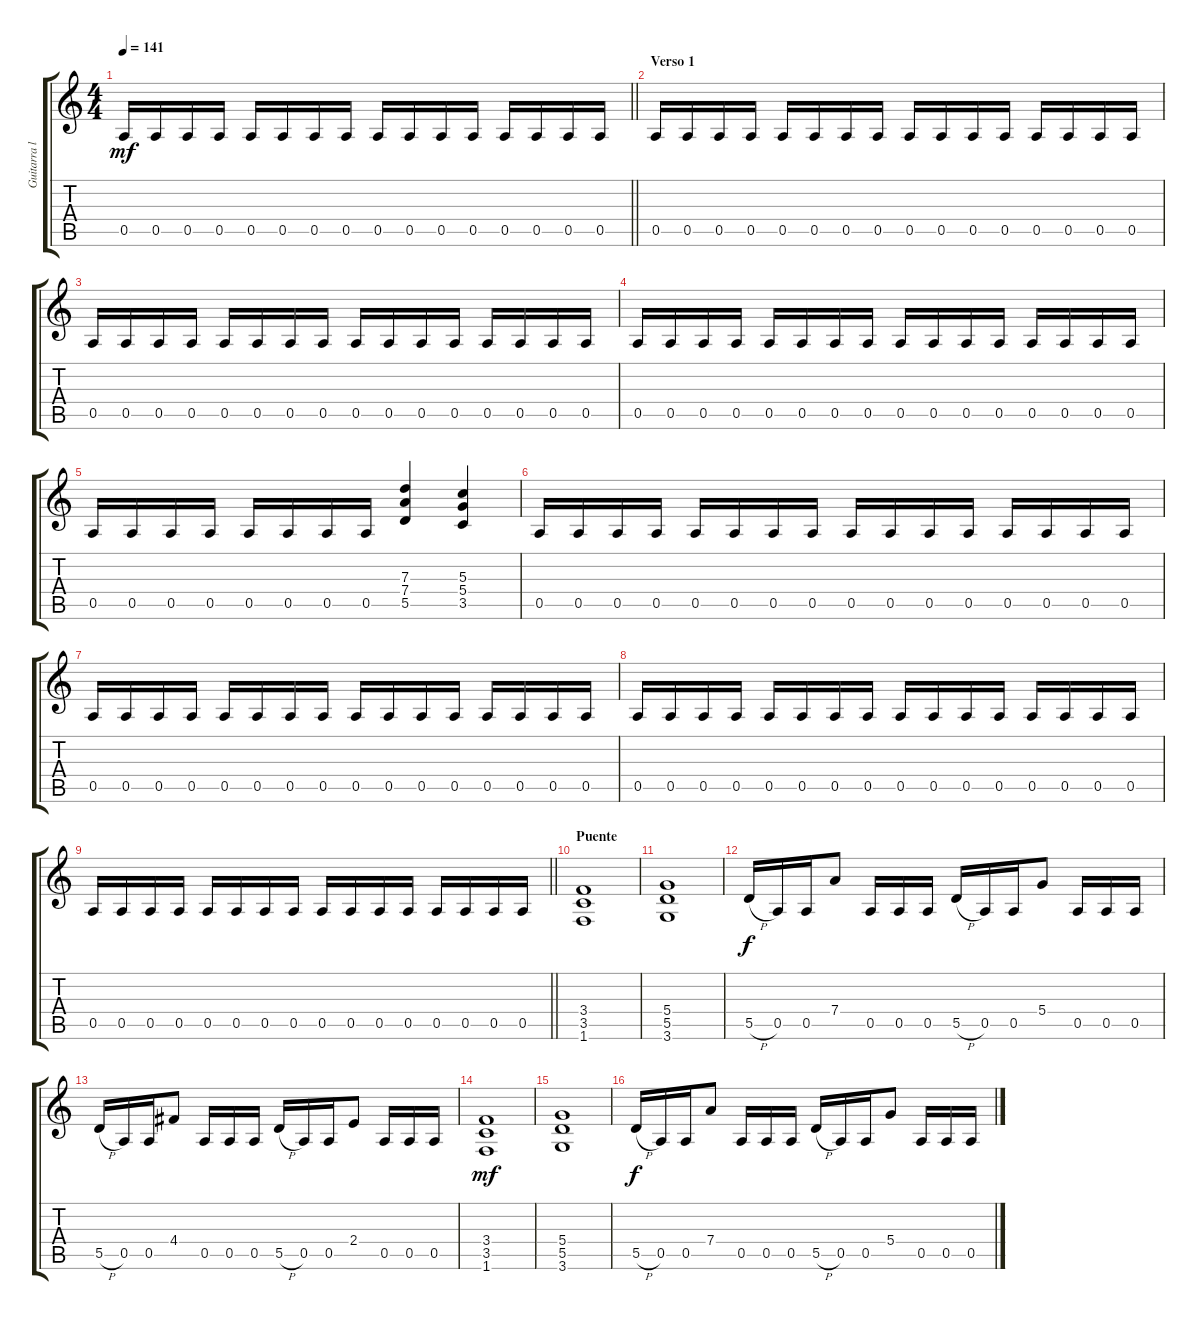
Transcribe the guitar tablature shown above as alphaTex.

\track ("Guitarra lider" "Guitarra l") {instrument distortionguitar}
\staff {score tabs}
\tuning (E4 B3 G3 D3 A2 E2) {hide}
\ts (4 4)
\tempo 141
\clef g2
\barLineRight lightlight
\ks c
0.5.16{dy mf} 0.5.16 0.5.16 0.5.16 0.5.16 0.5.16 0.5.16 0.5.16 0.5.16 0.5.16 0.5.16 0.5.16 0.5.16 0.5.16 0.5.16 0.5.16 |
\section ("" "Verso 1")
0.5.16 0.5.16 0.5.16 0.5.16 0.5.16 0.5.16 0.5.16 0.5.16 0.5.16 0.5.16 0.5.16 0.5.16 0.5.16 0.5.16 0.5.16 0.5.16 |
0.5.16 0.5.16 0.5.16 0.5.16 0.5.16 0.5.16 0.5.16 0.5.16 0.5.16 0.5.16 0.5.16 0.5.16 0.5.16 0.5.16 0.5.16 0.5.16 |
0.5.16 0.5.16 0.5.16 0.5.16 0.5.16 0.5.16 0.5.16 0.5.16 0.5.16 0.5.16 0.5.16 0.5.16 0.5.16 0.5.16 0.5.16 0.5.16 |
0.5.16 0.5.16 0.5.16 0.5.16 0.5.16 0.5.16 0.5.16 0.5.16 (7.3 7.4 5.5).4 (5.3 5.4 3.5).4 |
0.5.16 0.5.16 0.5.16 0.5.16 0.5.16 0.5.16 0.5.16 0.5.16 0.5.16 0.5.16 0.5.16 0.5.16 0.5.16 0.5.16 0.5.16 0.5.16 |
0.5.16 0.5.16 0.5.16 0.5.16 0.5.16 0.5.16 0.5.16 0.5.16 0.5.16 0.5.16 0.5.16 0.5.16 0.5.16 0.5.16 0.5.16 0.5.16 |
0.5.16 0.5.16 0.5.16 0.5.16 0.5.16 0.5.16 0.5.16 0.5.16 0.5.16 0.5.16 0.5.16 0.5.16 0.5.16 0.5.16 0.5.16 0.5.16 |
\barLineRight lightlight
0.5.16 0.5.16 0.5.16 0.5.16 0.5.16 0.5.16 0.5.16 0.5.16 0.5.16 0.5.16 0.5.16 0.5.16 0.5.16 0.5.16 0.5.16 0.5.16 |
\section ("" "Puente")
(3.4 3.5 1.6).1 |
(5.4 5.5 3.6).1 |
5.5{h}.16{dy f} 0.5.16 0.5.16 7.4.8 0.5.16 0.5.16 0.5.16 5.5{h}.16 0.5.16 0.5.16 5.4.8 0.5.16 0.5.16 0.5.16 |
5.5{h}.16 0.5.16 0.5.16 4.4.8 0.5.16 0.5.16 0.5.16 5.5{h}.16 0.5.16 0.5.16 2.4.8 0.5.16 0.5.16 0.5.16 |
(3.4 3.5 1.6).1{dy mf} |
(5.4 5.5 3.6).1 |
5.5{h}.16{dy f} 0.5.16 0.5.16 7.4.8 0.5.16 0.5.16 0.5.16 5.5{h}.16 0.5.16 0.5.16 5.4.8 0.5.16 0.5.16 0.5.16
